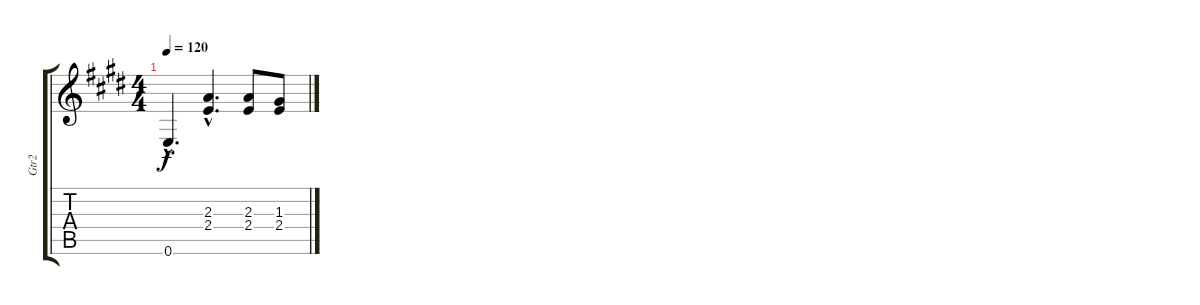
\track ("Gtr2" "Gtr2") {instrument electricguitarmuted}
\staff {score tabs}
\tuning (E4 B3 G3 D3 A2 E2) {hide}
\ts (4 4)
\tempo 120
\clef g2
\ks e
0.6{hac}.4{d dy f} (2.3{hac} 2.4{hac}).4{d} (2.3 2.4).8 (1.3 2.4).8
